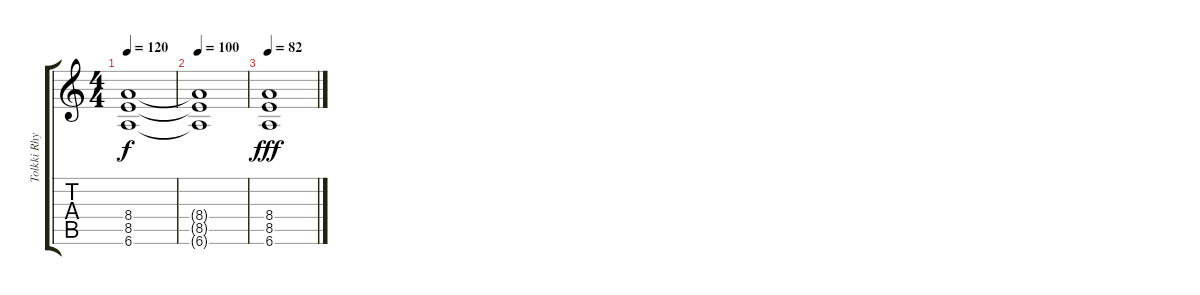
\track ("Tolkki Rhythm" "Tolkki Rhy") {instrument distortionguitar}
\staff {score tabs}
\tuning (Eb4 Bb3 Gb3 Db3 Ab2 Eb2) {hide}
\ts (4 4)
\tempo 120
\clef g2
\ks c
(8.4{t} 8.5{t} 6.6{t}).1{dy f} |
\tempo 100
(8.4{t} 8.5{t} 6.6{t}).1 |
\tempo 82
(8.4 8.5 6.6).1{dy fff}
